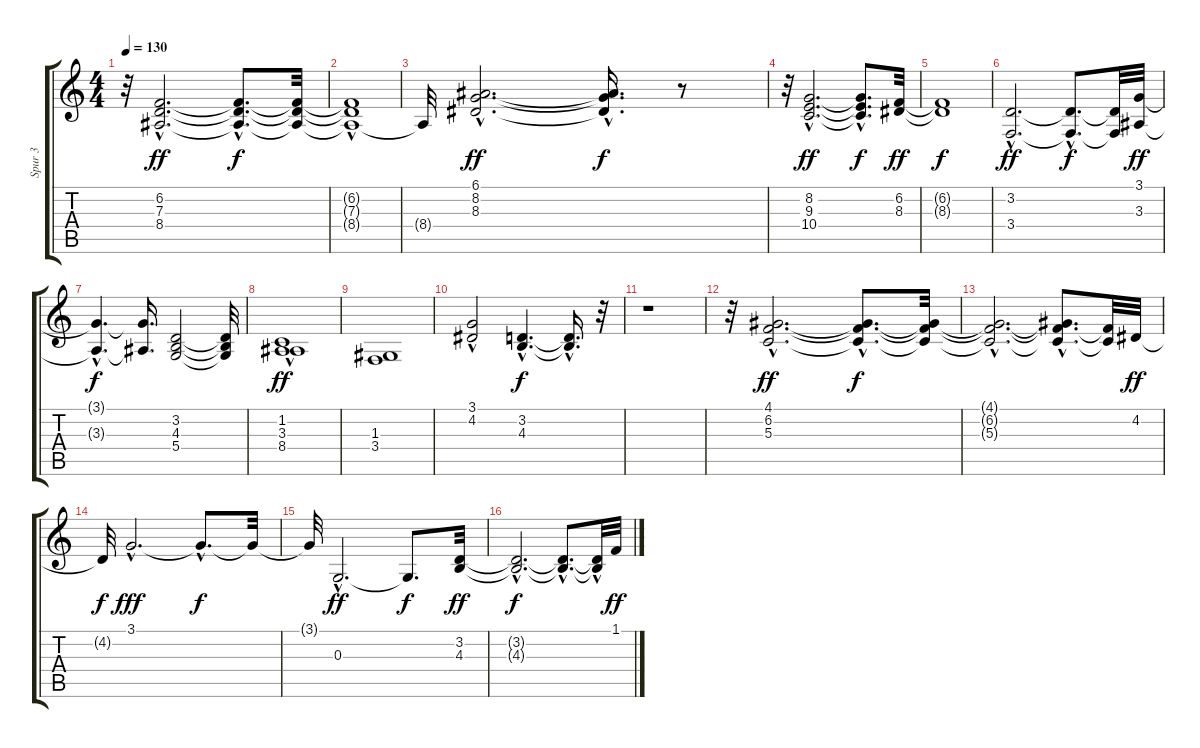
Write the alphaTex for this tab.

\track ("Spur 3" "Spur 3") {instrument synthstrings2}
\staff {score tabs}
\tuning (E4 B3 G3 D3 A2 E2) {hide}
\ts (4 4)
\tempo 130
\clef g2
\ks c
r.32{dy ff} (6.2{hac} 7.3{hac} 8.4{hac}).2{d} (6.2{hac t} 7.3{hac t} 8.4{hac t}).8{d dy f} (6.2{t} 7.3{t} 8.4{t}).32 |
(6.2{hac t} 7.3{hac t} 8.4{t}).1 |
8.4{t}.32 (6.1{hac} 8.2{hac} 8.3{hac}).2{d dy ff} (6.1{t} 8.2{hac t} 8.3{t}).16{d dy f} r.8 |
r.32 (8.2{hac} 9.3{hac} 10.4{hac}).2{d dy ff} (8.2{hac t} 9.3{t} 10.4{t}).8{d dy f} (6.2 8.3).32{dy ff} |
(6.2{t} 8.3{t}).1{dy f} |
(3.2{hac} 3.4{hac}).2{d dy ff} (3.2{hac t} 3.4{hac t}).8{d dy f} (3.2{t} 3.4{t}).32 (3.1 3.3).32{dy ff} |
(3.1{hac t} 3.3{hac t}).4{d dy f} (3.1{t} 3.3{t}).16{d} (3.2 4.3 5.4).2 (3.2{t} 4.3{t} 5.4{t}).32 |
(1.2 3.3{hac} 8.4).1{dy ff} |
(1.3 3.4).1 |
(3.1 4.2{hac}).2 (3.2{hac} 4.3{hac}).4{d dy f} (3.2{hac t} 4.3{hac t}).16{d} r.32 |
r.1 |
r.32 (4.1{hac} 6.2{hac} 5.3{hac}).2{d dy ff} (4.1{hac t} 6.2{hac t} 5.3{hac t}).8{d dy f} (4.1{t} 6.2{t} 5.3{t}).32 |
(4.1{hac t} 6.2{hac t} 5.3{hac t}).2{d} (4.1{hac t} 6.2{hac t} 5.3{hac t}).8{d} (6.2{t} 5.3{t}).32 4.2.32{dy ff} |
4.2{t}.32{dy f} 3.1{hac}.2{d dy fff} 3.1{hac t}.8{d dy f} 3.1{t}.32 |
3.1{t}.32 0.3{hac}.2{d dy ff} 0.3{t}.8{d dy f} (3.2 4.3).32{dy ff} |
(3.2{hac t} 4.3{hac t}).2{d dy f} (3.2{hac t} 4.3{hac t}).8{d} (3.2{t} 4.3{hac t}).32 1.1.32{dy ff}
